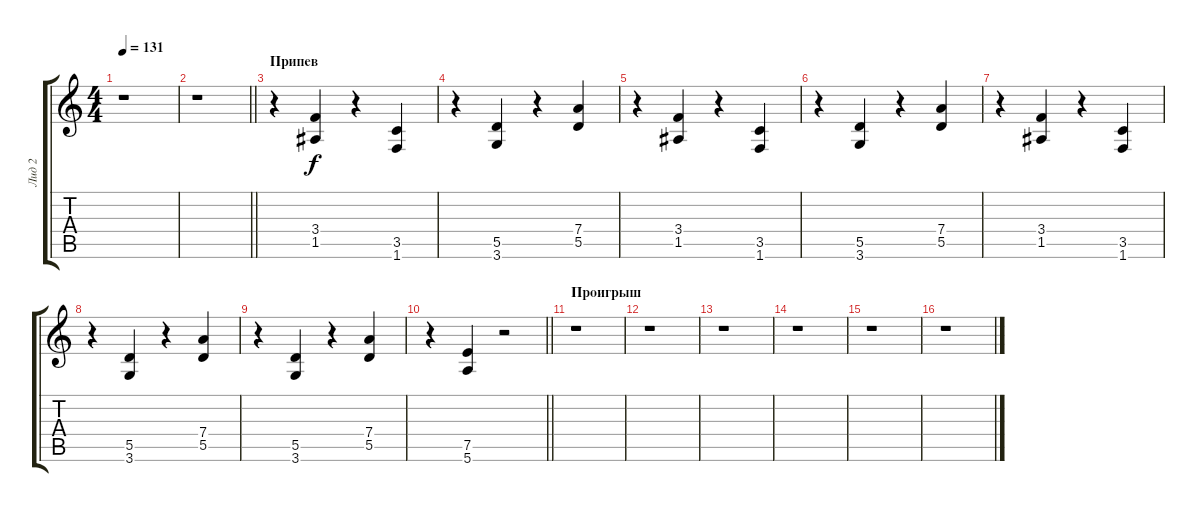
\track ("Лид 2" "Лид 2") {instrument distortionguitar}
\staff {score tabs}
\tuning (E4 B3 G3 D3 A2 E2) {hide}
\ts (4 4)
\tempo 131
\clef g2
\ks c
r.1{dy f} |
\barLineRight lightlight
r.1 |
\section ("" "Припев")
r.4 (3.4 1.5).4 r.4 (3.5 1.6).4 |
r.4 (5.5 3.6).4 r.4 (7.4 5.5).4 |
r.4 (3.4 1.5).4 r.4 (3.5 1.6).4 |
r.4 (5.5 3.6).4 r.4 (7.4 5.5).4 |
r.4 (3.4 1.5).4 r.4 (3.5 1.6).4 |
r.4 (5.5 3.6).4 r.4 (7.4 5.5).4 |
r.4 (5.5 3.6).4 r.4 (7.4 5.5).4 |
\barLineRight lightlight
r.4 (7.5 5.6).4 r.2 |
\section ("" "Проигрыш")
r.1 |
r.1 |
r.1 |
r.1 |
r.1 |
r.1
